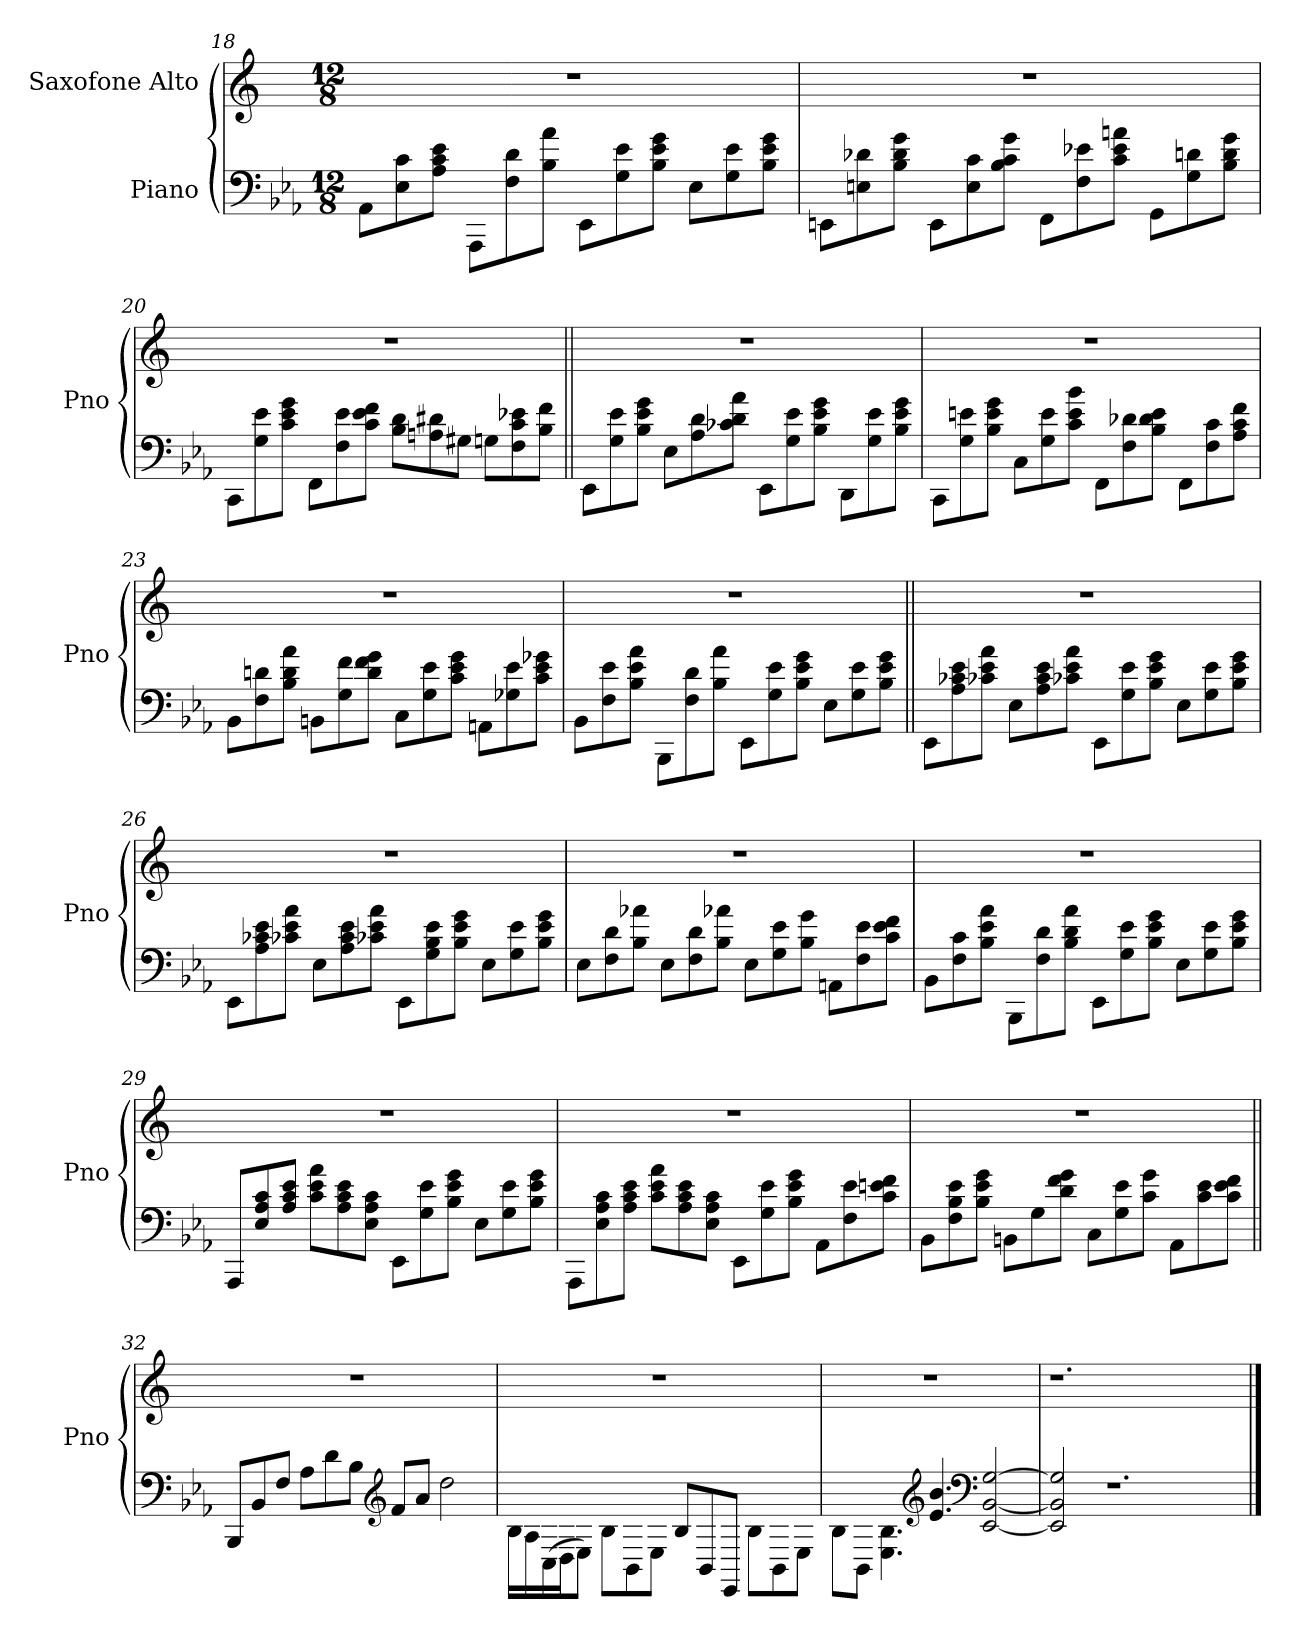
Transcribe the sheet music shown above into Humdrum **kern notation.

**kern	**dynam	**kern
*part2	*part2	*part1
*staff2	*staff2	*staff1
*I"Piano	*	*I"Saxofone Alto
*I'Pno	*	*
*clefF4	*	*clefG2
*	*	*ITrd5c9
*k[b-e-a-]	*	*k[b-e-a-]
*M12/8	*	*M12/8
=18	=18	=18
8AA-\L	.	1.r
8E-\ 8c\	.	.
8A-\ 8c\ 8e-\J	.	.
8AAA-\L	.	.
8F\ 8d\	.	.
8B-\ 8a-\J	.	.
8EE-\L	.	.
8G\ 8e-\	.	.
8B-\ 8e-\ 8g\J	.	.
8E-\L	.	.
8G\ 8e-\	.	.
8B-\ 8e-\ 8g\J	.	.
!!LO:LB:g=z
=19	=19	=19
8EEn\L	.	1.r
8En\ 8d-X\	.	.
8B-\ 8d-\ 8g\J	.	.
8EE\L	.	.
8E\ 8c\	.	.
8B-\ 8c\ 8g\J	.	.
8FF\L	.	.
8F\ 8e-X\	.	.
8c\ 8e-\ 8an\J	.	.
8GG\L	.	.
8G\ 8dn\	.	.
8B-\ 8d\ 8g\J	.	.
=20	=20	=20
8CC\L	.	1.r
8G\ 8e-\	.	.
8c\ 8e-\ 8g\J	.	.
8FF\L	.	.
8F\ 8e-\	.	.
8c\ 8e-\ 8f\J	.	.
8B-\ 8d\L	.	.
8An\ 8d#X\	.	.
8G#X\J	.	.
8Gn\L	.	.
8F\ 8c\ 8e-X\	.	.
8B-\ 8f\J	.	.
!!LO:LB:g=z
=21||	=21||	=21||
*	*	*MM68
8EE-\L	.	1.r
8G\ 8e-\	.	.
8B-\ 8e-\ 8g\J	.	.
8E-\L	.	.
8A-\ 8d\	.	.
8c-X\ 8d\ 8a-\J	.	.
8EE-\L	.	.
8G\ 8e-\	.	.
8B-\ 8e-\ 8g\J	.	.
8DD\L	.	.
8G\ 8e-\	.	.
8B-\ 8e-\ 8g\J	.	.
=22	=22	=22
8CC\L	.	1.r
8G\ 8en\	.	.
8B-\ 8e\ 8g\J	.	.
8C\L	.	.
8G\ 8e\	.	.
8c\ 8e\ 8b-\J	.	.
8FF\L	.	.
8F\ 8d-X\	.	.
8B-\ 8d-\ 8e\J	.	.
8FF\L	.	.
8F\ 8c\	.	.
8A-\ 8c\ 8f\J	.	.
!!LO:PB:g=z
=23	=23	=23
8BB-\L	.	1.r
8F\ 8dn\	.	.
8B-\ 8d\ 8a-\J	.	.
8BBn\L	.	.
8G\ 8f\	.	.
8d\ 8f\ 8g\J	.	.
8C\L	.	.
8G\ 8e-\	.	.
8c\ 8e-\ 8g\J	.	.
8AAn\L	.	.
8G-X\ 8e-\	.	.
8c\ 8e-\ 8g-X\J	.	.
=24	=24	=24
8BB-\L	.	1.r
8F\ 8e-\	.	.
8B-\ 8e-\ 8a-\J	.	.
8BBB-\L	.	.
8F\ 8d\	.	.
8B-\ 8a-\J	.	.
8EE-\L	.	.
8G\ 8e-\	.	.
8B-\ 8e-\ 8g\J	.	.
8E-\L	.	.
8G\ 8e-\	.	.
8B-\ 8e-\ 8g\J	.	.
!!LO:LB:g=z
=25||	=25||	=25||
*	*	*MM71
8EE-\L	.	1.r
8A-\ 8c-X\ 8e-\	.	.
8c-X\ 8e-\ 8a-\J	.	.
8E-\L	.	.
8A-\ 8c-\ 8e-\	.	.
8c-X\ 8e-\ 8a-\J	.	.
8EE-\L	.	.
8G\ 8e-\	.	.
8B-\ 8e-\ 8g\J	.	.
8E-\L	.	.
8G\ 8e-\	.	.
8B-\ 8e-\ 8g\J	.	.
=26	=26	=26
8EE-\L	.	1.r
8A-\ 8c-X\ 8e-\	.	.
8c-X\ 8e-\ 8a-\J	.	.
8E-\L	.	.
8A-\ 8c-\ 8e-\	.	.
8c-X\ 8e-\ 8a-\J	.	.
8EE-\L	.	.
8G\ 8B-\ 8e-\	.	.
8B-\ 8e-\ 8g\J	.	.
8E-\L	.	.
8G\ 8e-\	.	.
8B-\ 8e-\ 8g\J	.	.
!!LO:LB:g=z
=27	=27	=27
8E-\L	.	1.r
8F\ 8d\	.	.
8B-\ 8a-X\J	.	.
8E-\L	.	.
8F\ 8d\	.	.
8B-\ 8a-X\J	.	.
8E-\L	.	.
8G\ 8e-\	.	.
8B-\ 8g\J	.	.
8AAn\L	.	.
8F\ 8e-\	.	.
8c\ 8e-\ 8f\J	.	.
=28	=28	=28
8BB-\L	.	1.r
8F\ 8c\	.	.
8B-\ 8e-\ 8a-\J	.	.
8BBB-\L	.	.
8F\ 8d\	.	.
8B-\ 8d\ 8a-\J	.	.
8EE-\L	.	.
8G\ 8e-\	.	.
8B-\ 8e-\ 8g\J	.	.
8E-\L	.	.
8G\ 8e-\	.	.
8B-\ 8e-\ 8g\J	.	.
!!LO:LB:g=z
=29	=29	=29
8AAA-/L	.	1.r
8E-/ 8A-/ 8c/	.	.
8A-/ 8c/ 8e-/J	.	.
8c\ 8e-\ 8a-\L	.	.
8A-\ 8c\ 8e-\	.	.
8E-\ 8A-\ 8c\J	.	.
8EE-\L	.	.
8G\ 8e-\	.	.
8B-\ 8e-\ 8g\J	.	.
8E-\L	.	.
8G\ 8e-\	.	.
8B-\ 8e-\ 8g\J	.	.
=30	=30	=30
8AAA-\L	.	1.r
8E-\ 8A-\ 8c\	.	.
8A-\ 8c\ 8e-\J	.	.
8c\ 8e-\ 8a-\L	.	.
8A-\ 8c\ 8e-\	.	.
8E-\ 8A-\ 8c\J	.	.
8EE-\L	.	.
8G\ 8e-\	.	.
8B-\ 8e-\ 8g\J	.	.
8AA-\L	.	.
8F\ 8e-\	.	.
8c\ 8en\ 8f\J	.	.
!!LO:LB:g=z
=31	=31	=31
8BB-\L	.	1.r
8F\ 8B-\ 8e-\	.	.
8B-\ 8e-\ 8g\J	.	.
8BBn\L	.	.
8G\	.	.
8d\ 8f\ 8g\J	.	.
8C\L	.	.
8G\ 8e-\	.	.
8c\ 8g\J	.	.
!	!LO:DY:b	!
8AA-\L	other-dynamics	.
8c\ 8e-\	.	.
8c\ 8e-\ 8f\J	.	.
=32||	=32||	=32||
*	*	*MM64
8BBB-/L	.	1.r
8BB-/	.	.
8F/J	.	.
8A-\L	.	.
8d\	.	.
8B-\J	.	.
*clefG2	*	*
8f/L	.	.
8a-/J	.	.
2dd\	.	.
!!LO:LB:g=z
=33	=33	=33
*	*	*MM71
16B-\LL	.	1.r
16A-\	.	.
(>16C\	.	.
16D\J	.	.
8E-\J)	.	.
8B-\L	.	.
8BB-\	.	.
8E-\J	.	.
8B-/L	.	.
8BB-/	.	.
8EE-/J	.	.
8B-\L	.	.
8BB-\	.	.
8E-\J	.	.
=34	=34	=34
8B-\L	.	1.r
8BB-\J	.	.
4.E-\ 4.B-\	.	.
*clefG2	*	*
4.e-/ 4.b-/	.	.
*clefF4	*	*
[2EE-/ [2BB-/ [2G/	.	.
=35	=35	=35
2EE-/] 2BB-/] 2G/]	.	1.r
1.r	.	.
.	.	2ryy
==	==	==
*-	*-	*-
